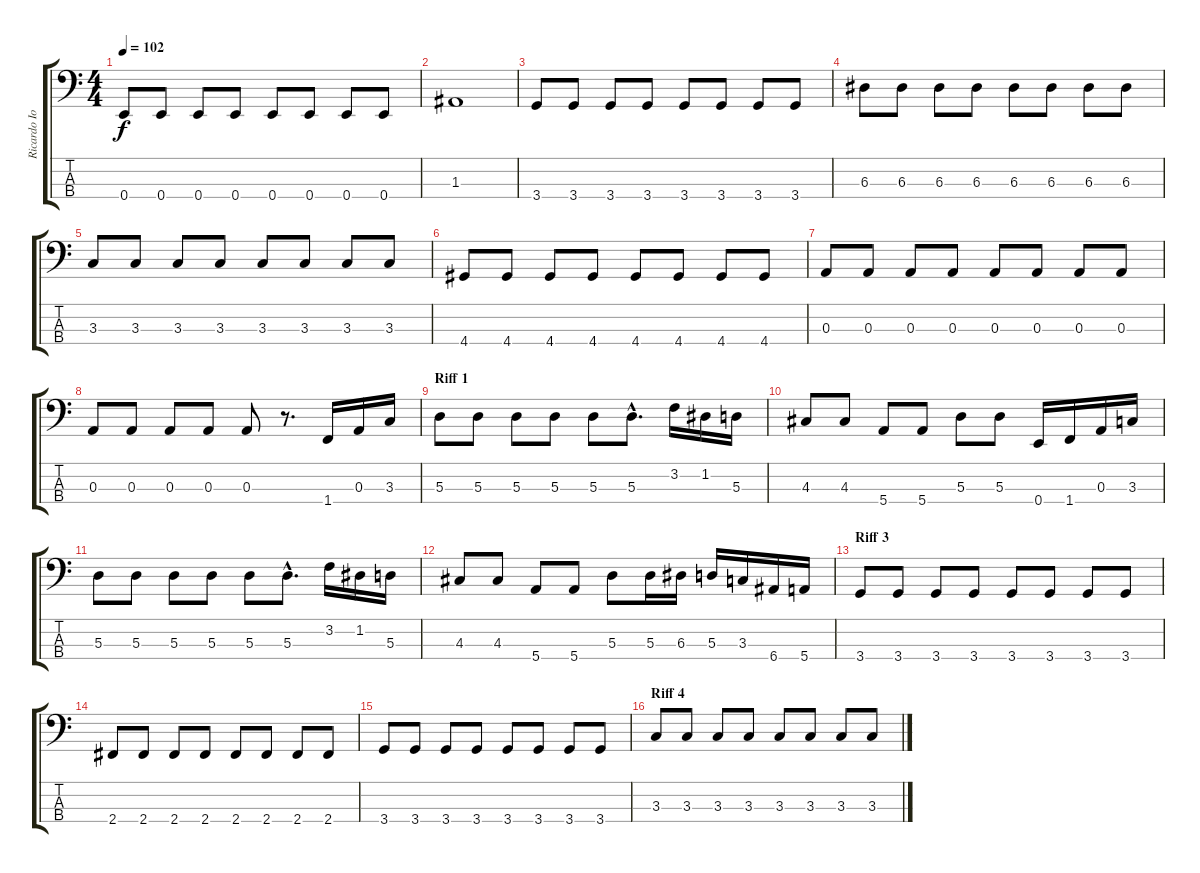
\track ("Ricardo Iorio (bajo)" "Ricardo Io") {instrument electricbassfinger}
\staff {score tabs}
\tuning (G2 D2 A1 E1) {hide}
\ts (4 4)
\tempo 102
\clef f4
\ks c
0.4.8{dy f} 0.4.8 0.4.8 0.4.8 0.4.8 0.4.8 0.4.8 0.4.8 |
1.3.1 |
3.4.8 3.4.8 3.4.8 3.4.8 3.4.8 3.4.8 3.4.8 3.4.8 |
6.3.8 6.3.8 6.3.8 6.3.8 6.3.8 6.3.8 6.3.8 6.3.8 |
3.3.8 3.3.8 3.3.8 3.3.8 3.3.8 3.3.8 3.3.8 3.3.8 |
4.4.8 4.4.8 4.4.8 4.4.8 4.4.8 4.4.8 4.4.8 4.4.8 |
0.3.8 0.3.8 0.3.8 0.3.8 0.3.8 0.3.8 0.3.8 0.3.8 |
0.3.8 0.3.8 0.3.8 0.3.8 0.3.8 r.8{d} 1.4.16 0.3.16 3.3.16 |
\section ("" "Riff 1")
5.3.8 5.3.8 5.3.8 5.3.8 5.3.8 5.3{hac}.8{d} 3.2.16 1.2.16 5.3.16 |
4.3.8 4.3.8 5.4.8 5.4.8 5.3.8 5.3.8 0.4.16 1.4.16 0.3.16 3.3.16 |
5.3.8 5.3.8 5.3.8 5.3.8 5.3.8 5.3{hac}.8{d} 3.2.16 1.2.16 5.3.16 |
4.3.8 4.3.8 5.4.8 5.4.8 5.3.8 5.3.16 6.3.16 5.3.16 3.3.16 6.4.16 5.4.16 |
\section ("" "Riff 3")
3.4.8 3.4.8 3.4.8 3.4.8 3.4.8 3.4.8 3.4.8 3.4.8 |
2.4.8 2.4.8 2.4.8 2.4.8 2.4.8 2.4.8 2.4.8 2.4.8 |
3.4.8 3.4.8 3.4.8 3.4.8 3.4.8 3.4.8 3.4.8 3.4.8 |
\section ("" "Riff 4")
3.3.8 3.3.8 3.3.8 3.3.8 3.3.8 3.3.8 3.3.8 3.3.8
